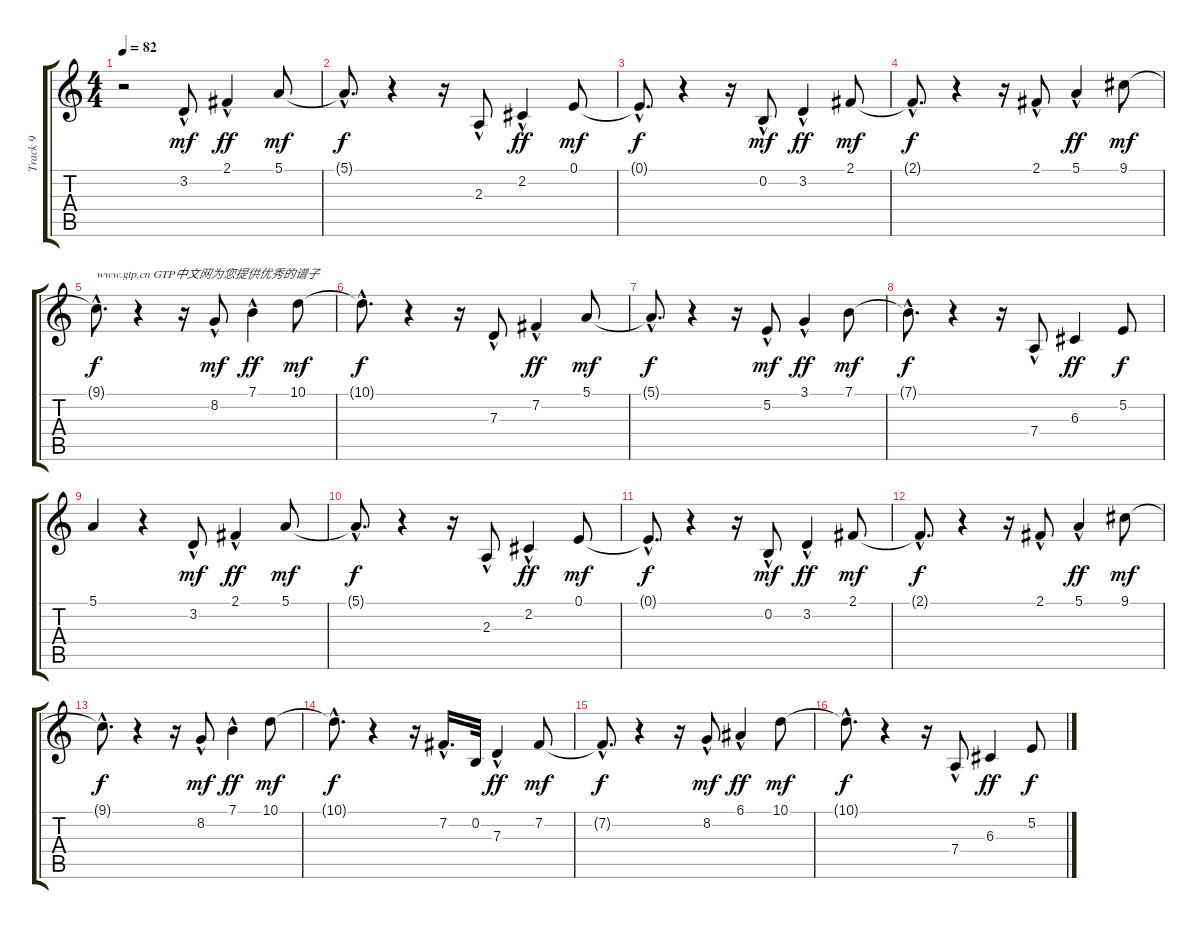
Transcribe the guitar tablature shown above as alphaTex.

\track ("Track 9" "Track 9") {instrument electricpiano1}
\staff {score tabs}
\tuning (E4 B3 G3 D3 A2 E2) {hide}
\ts (4 4)
\tempo 82
\clef g2
\ks c
r.2{dy mf instrument electricpiano1} 3.2{hac}.8 2.1{hac}.4{dy ff} 5.1.8{dy mf} |
5.1{hac t}.8{d dy f} r.4 r.16 2.3{hac}.8 2.2{hac}.4{dy ff} 0.1.8{dy mf} |
0.1{hac t}.8{d dy f} r.4 r.16 0.2{hac}.8{dy mf} 3.2{hac}.4{dy ff} 2.1.8{dy mf} |
2.1{hac t}.8{d dy f} r.4 r.16 2.1{hac}.8 5.1{hac}.4{dy ff} 9.1.8{dy mf} |
9.1{hac t}.8{d txt "www.gtp.cn GTP中文网为您提供优秀的谱子" dy f} r.4 r.16 8.2{hac}.8{dy mf} 7.1{hac}.4{dy ff} 10.1.8{dy mf} |
10.1{hac t}.8{d dy f} r.4 r.16 7.3{hac}.8 7.2{hac}.4{dy ff} 5.1.8{dy mf} |
5.1{hac t}.8{d dy f} r.4 r.16 5.2{hac}.8{dy mf} 3.1{hac}.4{dy ff} 7.1.8{dy mf} |
7.1{hac t}.8{d dy f} r.4 r.16 7.4{hac}.8 6.3.4{dy ff} 5.2.8{dy f} |
5.1.4 r.4 3.2{hac}.8{dy mf} 2.1{hac}.4{dy ff} 5.1.8{dy mf} |
5.1{hac t}.8{d dy f} r.4 r.16 2.3{hac}.8 2.2{hac}.4{dy ff} 0.1.8{dy mf} |
0.1{hac t}.8{d dy f} r.4 r.16 0.2{hac}.8{dy mf} 3.2{hac}.4{dy ff} 2.1.8{dy mf} |
2.1{hac t}.8{d dy f} r.4 r.16 2.1{hac}.8 5.1{hac}.4{dy ff} 9.1.8{dy mf} |
9.1{hac t}.8{d dy f} r.4 r.16 8.2{hac}.8{dy mf} 7.1{hac}.4{dy ff} 10.1.8{dy mf} |
10.1{hac t}.8{d dy f} r.4 r.16 7.2{hac}.16{d} 0.2.32 7.3{hac}.4{dy ff} 7.2.8{dy mf} |
7.2{hac t}.8{d dy f} r.4 r.16 8.2{hac}.8{dy mf} 6.1{hac}.4{dy ff} 10.1.8{dy mf} |
10.1{hac t}.8{d dy f} r.4 r.16 7.4{hac}.8 6.3.4{dy ff} 5.2.8{dy f}
